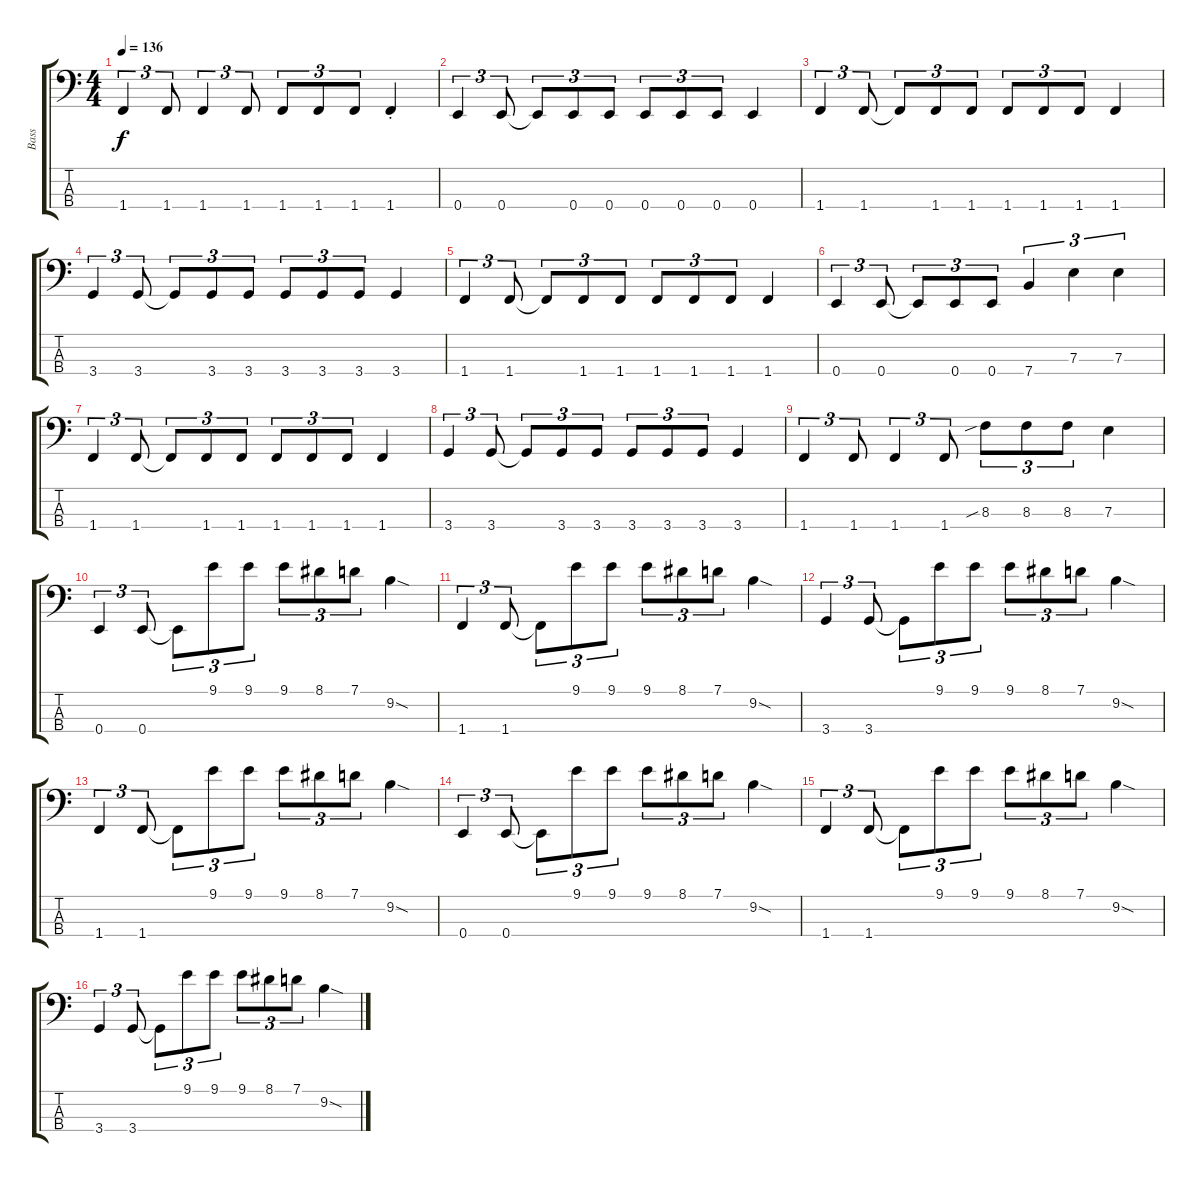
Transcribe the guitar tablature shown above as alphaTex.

\track ("Bass" "Bass") {instrument electricbasspick}
\staff {score tabs}
\tuning (G2 D2 A1 E1) {hide}
\ts (4 4)
\tempo 136
\clef f4
\ks c
1.4.4{tu (3 2) dy f} 1.4.8{tu (3 2)} 1.4.4{tu (3 2)} 1.4.8{tu (3 2)} 1.4.8{tu (3 2)} 1.4.8{tu (3 2)} 1.4.8{tu (3 2)} 1.4{st}.4 |
0.4.4{tu (3 2)} 0.4.8{tu (3 2)} 0.4{t}.8{tu (3 2)} 0.4.8{tu (3 2)} 0.4.8{tu (3 2)} 0.4.8{tu (3 2)} 0.4.8{tu (3 2)} 0.4.8{tu (3 2)} 0.4.4 |
1.4.4{tu (3 2)} 1.4.8{tu (3 2)} 1.4{t}.8{tu (3 2)} 1.4.8{tu (3 2)} 1.4.8{tu (3 2)} 1.4.8{tu (3 2)} 1.4.8{tu (3 2)} 1.4.8{tu (3 2)} 1.4.4 |
3.4.4{tu (3 2)} 3.4.8{tu (3 2)} 3.4{t}.8{tu (3 2)} 3.4.8{tu (3 2)} 3.4.8{tu (3 2)} 3.4.8{tu (3 2)} 3.4.8{tu (3 2)} 3.4.8{tu (3 2)} 3.4.4 |
1.4.4{tu (3 2)} 1.4.8{tu (3 2)} 1.4{t}.8{tu (3 2)} 1.4.8{tu (3 2)} 1.4.8{tu (3 2)} 1.4.8{tu (3 2)} 1.4.8{tu (3 2)} 1.4.8{tu (3 2)} 1.4.4 |
0.4.4{tu (3 2)} 0.4.8{tu (3 2)} 0.4{t}.8{tu (3 2)} 0.4.8{tu (3 2)} 0.4.8{tu (3 2)} 7.4.4{tu (3 2)} 7.3.4{tu (3 2)} 7.3.4{tu (3 2)} |
1.4.4{tu (3 2)} 1.4.8{tu (3 2)} 1.4{t}.8{tu (3 2)} 1.4.8{tu (3 2)} 1.4.8{tu (3 2)} 1.4.8{tu (3 2)} 1.4.8{tu (3 2)} 1.4.8{tu (3 2)} 1.4.4 |
3.4.4{tu (3 2)} 3.4.8{tu (3 2)} 3.4{t}.8{tu (3 2)} 3.4.8{tu (3 2)} 3.4.8{tu (3 2)} 3.4.8{tu (3 2)} 3.4.8{tu (3 2)} 3.4.8{tu (3 2)} 3.4.4 |
1.4.4{tu (3 2)} 1.4.8{tu (3 2)} 1.4.4{tu (3 2)} 1.4.8{tu (3 2)} 8.3{sib}.8{tu (3 2)} 8.3.8{tu (3 2)} 8.3.8{tu (3 2)} 7.3.4 |
0.4.4{tu (3 2)} 0.4.8{tu (3 2)} 0.4{t}.8{tu (3 2)} 9.1.8{tu (3 2)} 9.1.8{tu (3 2)} 9.1.8{tu (3 2)} 8.1.8{tu (3 2)} 7.1.8{tu (3 2)} 9.2{sod}.4 |
1.4.4{tu (3 2)} 1.4.8{tu (3 2)} 1.4{t}.8{tu (3 2)} 9.1.8{tu (3 2)} 9.1.8{tu (3 2)} 9.1.8{tu (3 2)} 8.1.8{tu (3 2)} 7.1.8{tu (3 2)} 9.2{sod}.4 |
3.4.4{tu (3 2)} 3.4.8{tu (3 2)} 3.4{t}.8{tu (3 2)} 9.1.8{tu (3 2)} 9.1.8{tu (3 2)} 9.1.8{tu (3 2)} 8.1.8{tu (3 2)} 7.1.8{tu (3 2)} 9.2{sod}.4 |
1.4.4{tu (3 2)} 1.4.8{tu (3 2)} 1.4{t}.8{tu (3 2)} 9.1.8{tu (3 2)} 9.1.8{tu (3 2)} 9.1.8{tu (3 2)} 8.1.8{tu (3 2)} 7.1.8{tu (3 2)} 9.2{sod}.4 |
0.4.4{tu (3 2)} 0.4.8{tu (3 2)} 0.4{t}.8{tu (3 2)} 9.1.8{tu (3 2)} 9.1.8{tu (3 2)} 9.1.8{tu (3 2)} 8.1.8{tu (3 2)} 7.1.8{tu (3 2)} 9.2{sod}.4 |
1.4.4{tu (3 2)} 1.4.8{tu (3 2)} 1.4{t}.8{tu (3 2)} 9.1.8{tu (3 2)} 9.1.8{tu (3 2)} 9.1.8{tu (3 2)} 8.1.8{tu (3 2)} 7.1.8{tu (3 2)} 9.2{sod}.4 |
3.4.4{tu (3 2)} 3.4.8{tu (3 2)} 3.4{t}.8{tu (3 2)} 9.1.8{tu (3 2)} 9.1.8{tu (3 2)} 9.1.8{tu (3 2)} 8.1.8{tu (3 2)} 7.1.8{tu (3 2)} 9.2{sod}.4
